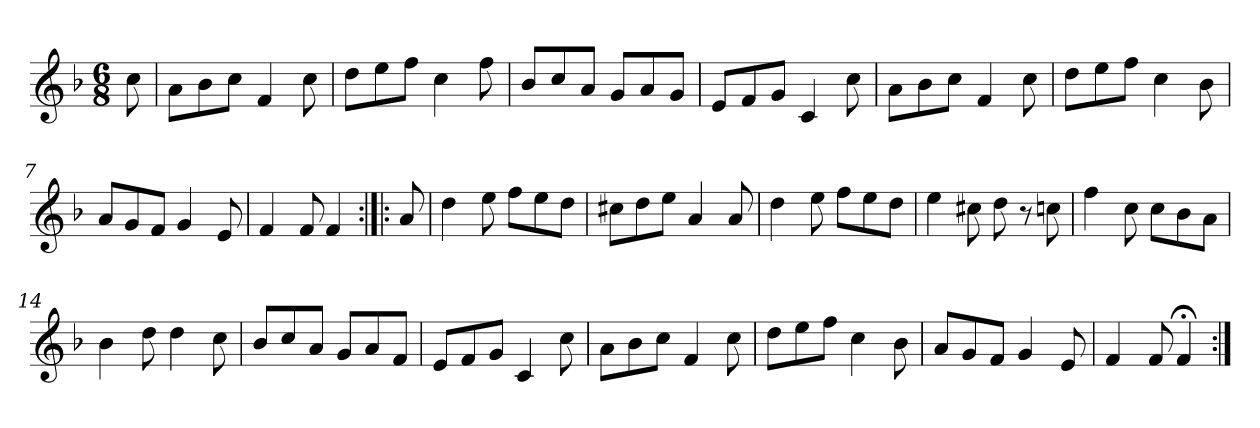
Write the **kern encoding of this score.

**kern
*part1
*staff1
*clefG2
*k[b-]
*F:
*M6/8
*MM120
=
8cc
=1
8a\L
8b-\
8cc\J
4f
8cc
=2
8dd\L
8ee\
8ff\J
4cc
8ff
=3
8b-/L
8cc/
8a/J
8g/L
8a/
8g/J
=4
8e/L
8f/
8g/J
4c
8cc
=5
8a\L
8b-\
8cc\J
4f
8cc
=6
8dd\L
8ee\
8ff\J
4cc
8b-
=7
8a/L
8g/
8f/J
4g
8e
=8
4f
8f
4f
=:|!|:
8a
=9
4dd
8ee
8ff\L
8ee\
8dd\J
=10
8cc#X\L
8dd\
8ee\J
4a
8a
=11
4dd
8ee
8ff\L
8ee\
8dd\J
=12
4ee
8cc#X
8dd
8r
8ccn
=13
4ff
8cc
8cc\L
8b-\
8a\J
=14
4b-
8dd
4dd
8cc
=15
8b-/L
8cc/
8a/J
8g/L
8a/
8f/J
=16
8e/L
8f/
8g/J
4c
8cc
=17
8a\L
8b-\
8cc\J
4f
8cc
=18
8dd\L
8ee\
8ff\J
4cc
8b-
=19
8a/L
8g/
8f/J
4g
8e
=20
4f
8f
4f;<
=:|!
*-
